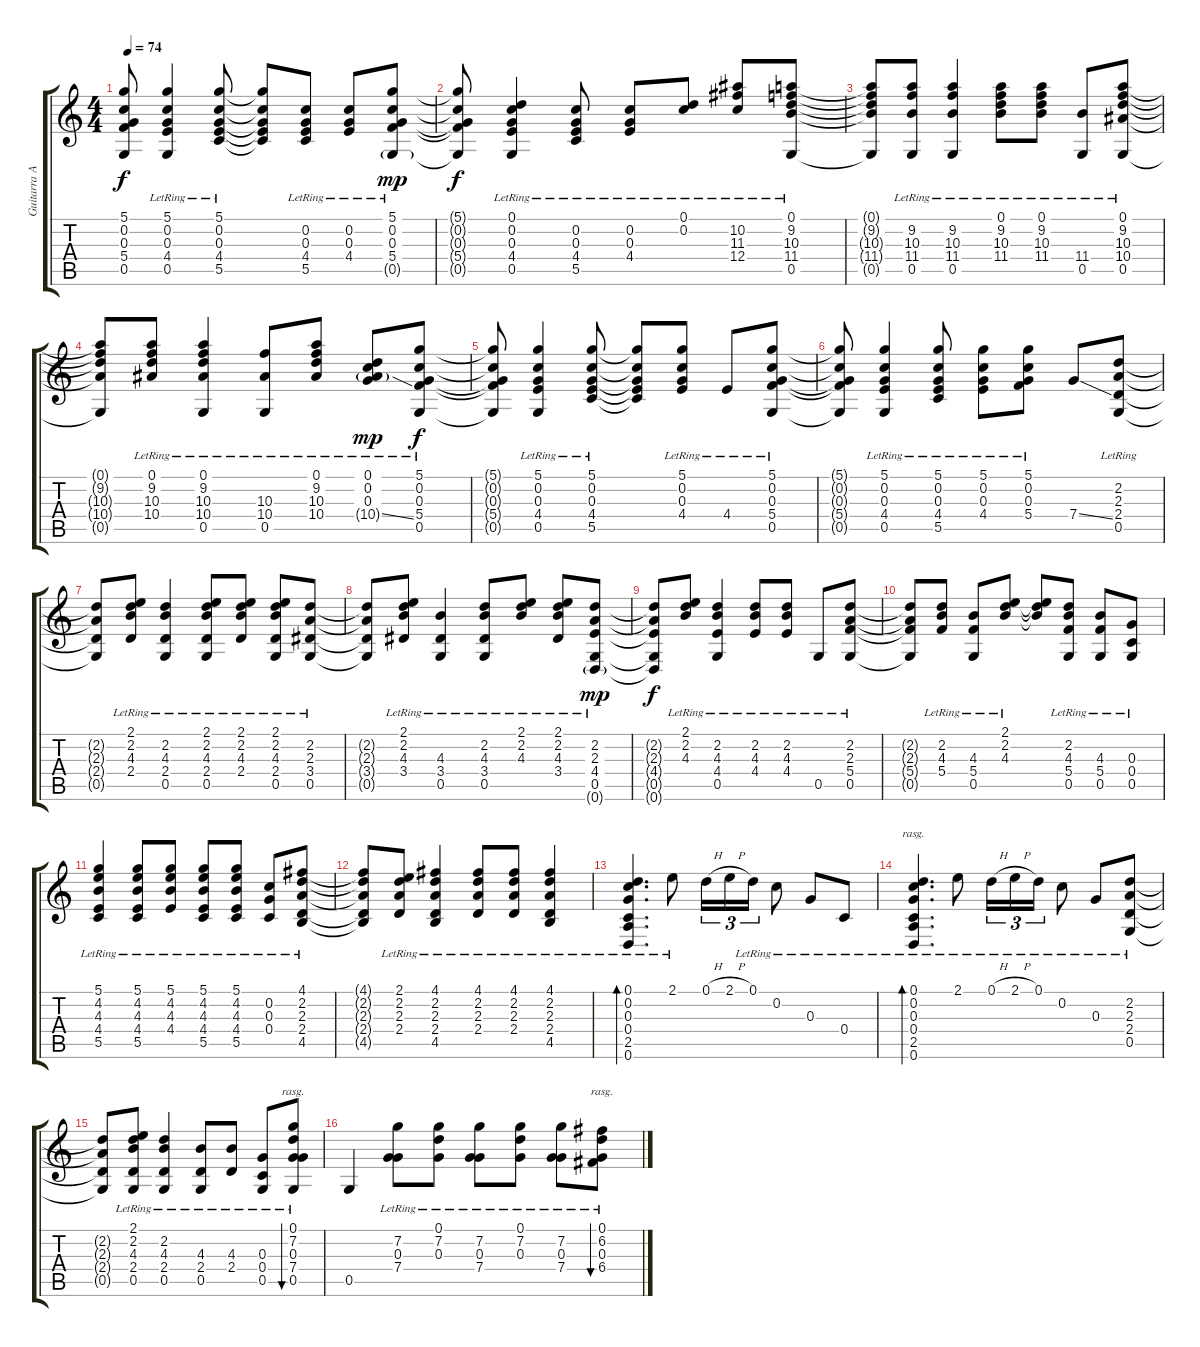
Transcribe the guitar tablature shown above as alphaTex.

\track ("Guitarra Acustica" "Guitarra A") {instrument acousticguitarsteel}
\staff {score tabs}
\tuning (D4 C4 G3 C3 G2 D2) {hide}
\ts (4 4)
\tempo 74
\clef g2
\ks c
(5.1{t} 0.2{t} 0.3{t} 5.4{t} 0.5{t}).8{dy f} (5.1{lr} 0.2{lr} 0.3{lr} 4.4{lr} 0.5{lr}).4 (5.1{lr} 0.2{lr} 0.3{lr} 4.4{lr} 5.5{lr}).8 (5.1{t} 0.2{t} 0.3{t} 4.4{t} 5.5{t}).8 (0.2{lr} 0.3{lr} 4.4{lr} 5.5{lr}).8 (0.2{lr} 0.3{lr} 4.4{lr}).8 (5.1{lr} 0.2{lr} 0.3{lr} 5.4{lr} 0.5{g lr}).8{dy mp} |
(5.1{t} 0.2{t} 0.3{t} 5.4{t} 0.5{t}).8{dy f} (0.1{lr} 0.2{lr} 0.3{lr} 4.4{lr} 0.5{lr}).4 (0.2{lr} 0.3{lr} 4.4{lr} 5.5{lr}).8 (0.2{lr} 0.3{lr} 4.4{lr}).8 (0.1{lr} 0.2{lr}).8 (10.2{lr} 11.3{lr} 12.4{lr}).8 (0.1{lr} 9.2{lr} 10.3{lr} 11.4{lr} 0.5{lr}).8 |
(0.1{t} 9.2{t} 10.3{t} 11.4{t} 0.5{t}).8 (9.2{lr} 10.3{lr} 11.4{lr} 0.5{lr}).8 (9.2{lr} 10.3{lr} 11.4{lr} 0.5{lr}).4 (0.1{lr} 9.2{lr} 10.3{lr} 11.4{lr}).8 (0.1{lr} 9.2{lr} 10.3{lr} 11.4{lr}).8 (11.4{lr} 0.5{lr}).8 (0.1{lr} 9.2{lr} 10.3{lr} 10.4{lr} 0.5{lr}).8 |
(0.1{t} 9.2{t} 10.3{t} 10.4{t} 0.5{t}).8 (0.1{lr} 9.2{lr} 10.3{lr} 10.4{lr}).8 (0.1{lr} 9.2{lr} 10.3{lr} 10.4{lr} 0.5{lr}).4 (10.3{lr} 10.4{lr} 0.5{lr}).8 (0.1{lr} 9.2{lr} 10.3{lr} 10.4{lr}).8 (0.1{lr} 0.2{lr} 0.3{lr} 10.4{ss g}).8{dy mp} (5.1{lr} 0.2{lr} 0.3{lr} 5.4{lr} 0.5{lr}).8{dy f} |
(5.1{t} 0.2{t} 0.3{t} 5.4{t} 0.5{t}).8 (5.1{lr} 0.2{lr} 0.3{lr} 4.4{lr} 0.5{lr}).4 (5.1{lr} 0.2{lr} 0.3{lr} 4.4{lr} 5.5{lr}).8 (5.1{t} 0.2{t} 0.3{t} 4.4{t} 5.5{t}).8 (5.1{lr} 0.2{lr} 0.3{lr} 4.4{lr}).8 4.4{lr}.8 (5.1{lr} 0.2{lr} 0.3{lr} 5.4{lr} 0.5{lr}).8 |
(5.1{t} 0.2{t} 0.3{t} 5.4{t} 0.5{t}).8 (5.1{lr} 0.2{lr} 0.3{lr} 4.4{lr} 0.5{lr}).4 (5.1{lr} 0.2{lr} 0.3{lr} 4.4{lr} 5.5{lr}).8 (5.1{lr} 0.2{lr} 0.3{lr} 4.4{lr}).8 (5.1{lr} 0.2{lr} 0.3{lr} 5.4{lr}).8 7.4{ss}.8 (2.2{lr} 2.3{lr} 2.4{lr} 0.5{lr}).8 |
(2.2{t} 2.3{t} 2.4{t} 0.5{t}).8 (2.1{lr} 2.2{lr} 4.3{lr} 2.4{lr}).8 (2.2{lr} 4.3{lr} 2.4{lr} 0.5{lr}).4 (2.1{lr} 2.2{lr} 4.3{lr} 2.4{lr} 0.5{lr}).8 (2.1{lr} 2.2{lr} 4.3{lr} 2.4{lr}).8 (2.1{lr} 2.2{lr} 4.3{lr} 2.4{lr} 0.5{lr}).8 (2.2{lr} 2.3{lr} 3.4{lr} 0.5{lr}).8 |
(2.2{t} 2.3{t} 3.4{t} 0.5{t}).8 (2.1{lr} 2.2{lr} 4.3{lr} 3.4{lr}).8 (4.3{lr} 3.4{lr} 0.5{lr}).4 (2.2{lr} 4.3{lr} 3.4{lr} 0.5{lr}).8 (2.1{lr} 2.2{lr} 4.3{lr}).8 (2.1{lr} 2.2{lr} 4.3{lr} 3.4{lr}).8 (2.2{lr} 2.3{lr} 4.4{lr} 0.5{lr} 0.6{g lr}).8{dy mp} |
(2.2{t} 2.3{t} 4.4{t} 0.5{t} 0.6{t}).8{dy f} (2.1{lr} 2.2{lr} 4.3{lr}).8 (2.2{lr} 4.3{lr} 4.4{lr} 0.5{lr}).4 (2.2{lr} 4.3{lr} 4.4{lr}).8 (2.2{lr} 4.3{lr} 4.4{lr}).8 0.5{lr}.8 (2.2{lr} 2.3{lr} 5.4{lr} 0.5{lr}).8 |
(2.2{t} 2.3{t} 5.4{t} 0.5{t}).8 (2.2{lr} 4.3{lr} 5.4{lr}).8 (4.3{lr} 5.4{lr} 0.5{lr}).8 (2.1{lr} 2.2{lr} 4.3{lr}).8 (2.1{t} 2.2{t} 4.3{t}).8 (2.2{lr} 4.3{lr} 5.4{lr} 0.5{lr}).8 (4.3{lr} 5.4{lr} 0.5{lr}).8 (0.3{lr} 0.4{lr} 0.5{lr}).8 |
(5.1{lr} 4.2{lr} 4.3{lr} 4.4{lr} 5.5{lr}).4 (5.1{lr} 4.2{lr} 4.3{lr} 4.4{lr} 5.5{lr}).8 (5.1{lr} 4.2{lr} 4.3{lr} 4.4{lr}).8 (5.1{lr} 4.2{lr} 4.3{lr} 4.4{lr} 5.5{lr}).8 (5.1{lr} 4.2{lr} 4.3{lr} 4.4{lr} 5.5{lr}).8 (0.2{lr} 0.3{lr} 0.4{lr}).8 (4.1{lr} 2.2{lr} 2.3{lr} 2.4{lr} 4.5{lr}).8 |
(4.1{t} 2.2{t} 2.3{t} 2.4{t} 4.5{t}).8 (2.1{lr} 2.2{lr} 2.3{lr} 2.4{lr}).8 (4.1{lr} 2.2{lr} 2.3{lr} 2.4{lr} 4.5{lr}).4 (4.1{lr} 2.2{lr} 2.3{lr} 2.4{lr}).8 (4.1{lr} 2.2{lr} 2.3{lr} 2.4{lr}).8 (4.1{lr} 2.2{lr} 2.3{lr} 2.4{lr} 4.5{lr}).4 |
(0.1{lr} 0.2{lr} 0.3{lr} 0.4{lr} 2.5{lr} 0.6{lr}).4{d bd 240} 2.1{lr}.8 0.1{h}.16{tu (3 2)} 2.1{h}.16{tu (3 2)} 0.1{lr}.16{tu (3 2)} 0.2{lr}.8 0.3{lr}.8 0.4{lr}.8 |
(0.1{lr} 0.2{lr} 0.3{lr} 0.4{lr} 2.5{lr} 0.6{lr}).4{d bd 240 rasg ii} 2.1{lr}.8 0.1{h lr}.16{tu (3 2)} 2.1{h lr}.16{tu (3 2)} 0.1{lr}.16{tu (3 2)} 0.2{lr}.8 0.3{lr}.8 (2.2{lr} 2.3{lr} 2.4{lr} 0.5{lr}).8 |
(2.2{t} 2.3{t} 2.4{t} 0.5{t}).8 (2.1{lr} 2.2{lr} 4.3{lr} 2.4{lr} 0.5{lr}).8 (2.2{lr} 4.3{lr} 2.4{lr} 0.5{lr}).4 (4.3{lr} 2.4{lr} 0.5{lr}).8 (4.3{lr} 2.4{lr}).8 (0.3{lr} 0.4{lr} 0.5{lr}).8 (0.1{lr} 7.2{lr} 0.3{lr} 7.4{lr} 0.5).8{bu 240 rasg ii} |
0.5.4 (7.2{lr} 0.3{lr} 7.4{lr}).8 (0.1{lr} 7.2{lr} 0.3{lr}).8 (7.2{lr} 0.3{lr} 7.4{lr}).8 (0.1{lr} 7.2{lr} 0.3{lr}).8 (7.2{lr} 0.3{lr} 7.4{lr}).8 (0.1{lr} 6.2{lr} 0.3{lr} 6.4{lr}).8{bu 480 rasg ii}
